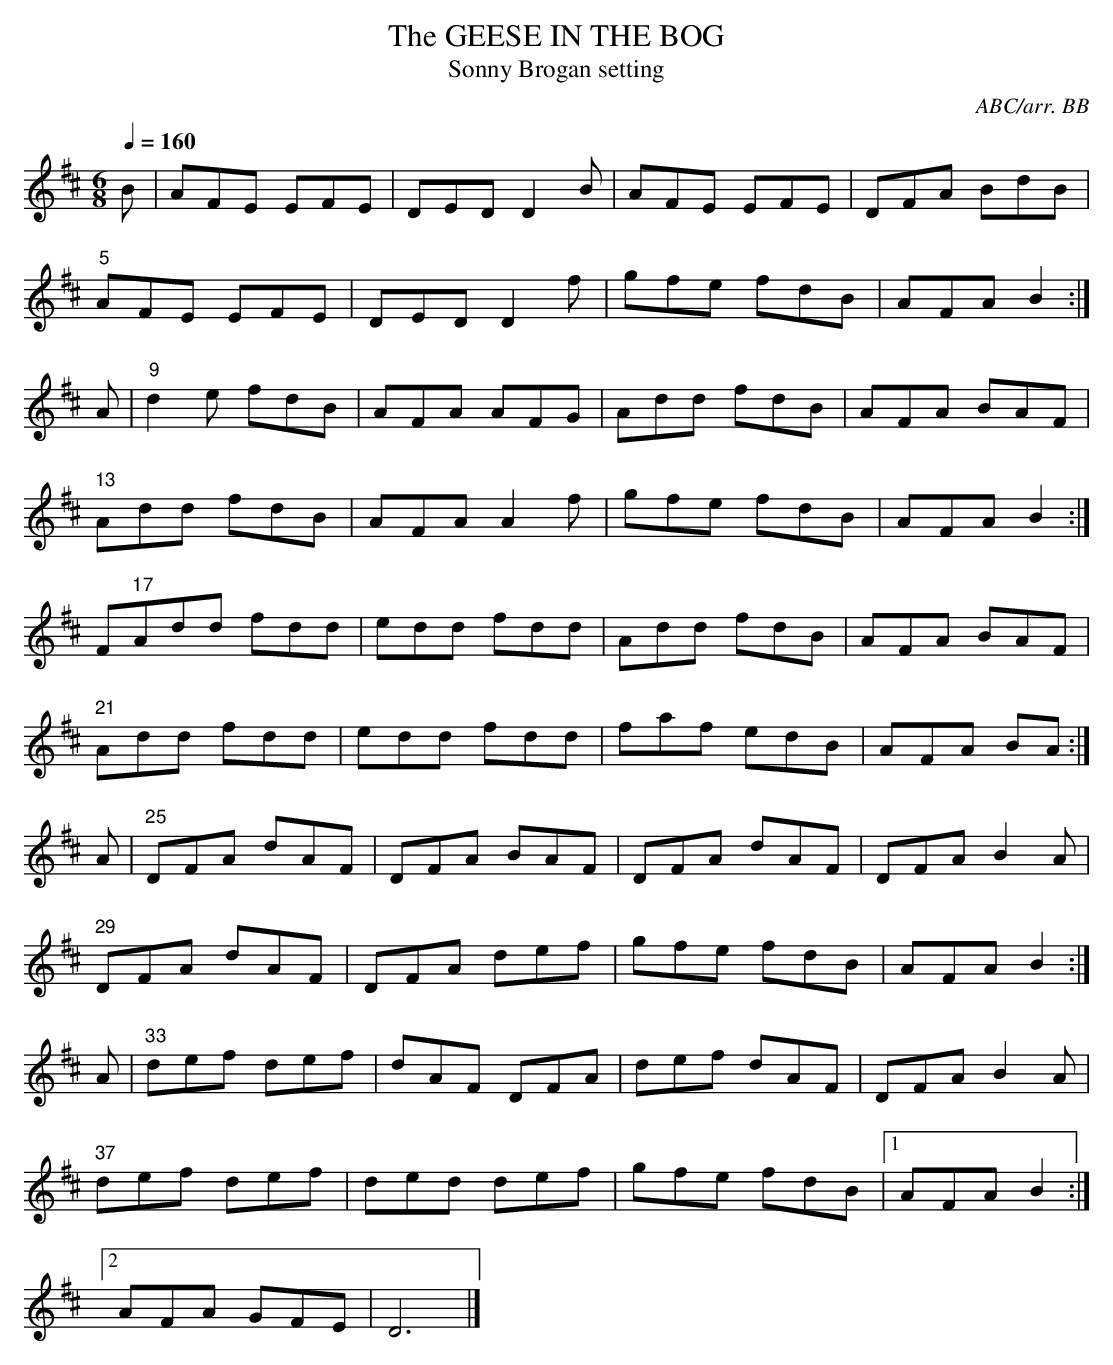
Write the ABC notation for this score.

X:1
T:GEESE IN THE BOG, The
T:Sonny Brogan setting
C:ABC/arr. BB
M:6/8
Q:1/4=160
K:D
B|AFE EFE|DED D2B|AFE EFE|DFA BdB|
"5"AFE EFE|DED D2f|gfe fdB|AFA B2:|
A|"9"d2e fdB|AFA AFG|Add fdB|AFA BAF|
"13"Add fdB|AFA A2f|gfe fdB|AFA B2:|
F"17"Add fdd|edd fdd|Add fdB|AFA BAF|
"21"Add fdd|edd fdd|faf edB|AFA BA:|
A|"25"DFA dAF|DFA BAF|DFA dAF|DFA B2A|
"29"DFA dAF|DFA def|gfe fdB|AFA B2:|
A|"33"def def|dAF DFA|def dAF|DFA B2A|
"37"def def|ded def|gfe fdB|1 AFA B2:|
[2 AFA GFE |D6|]
